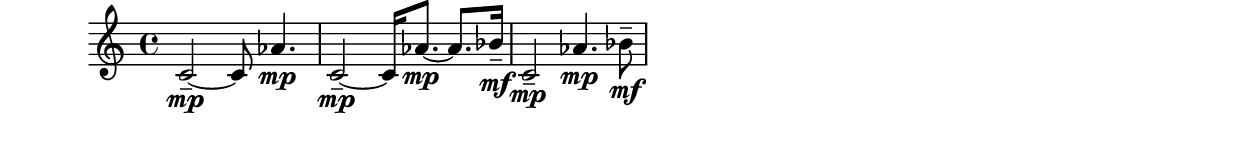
\include "lilypond-book-preamble.ly"
\language "english"

\new Staff
    {
        \time 4/4
        c'2
        \mp
        - \tenuto
        ~
        c'8
        af'4.
        \mp
        c'2
        \mp
        - \tenuto
        ~
        c'16
        af'8.
        \mp
        ~
        af'8.
        bf'16
        \mf
        - \tenuto
        c'2
        \mp
        - \tenuto
        af'4.
        \mp
        bf'8
        \mf
        - \tenuto
    }